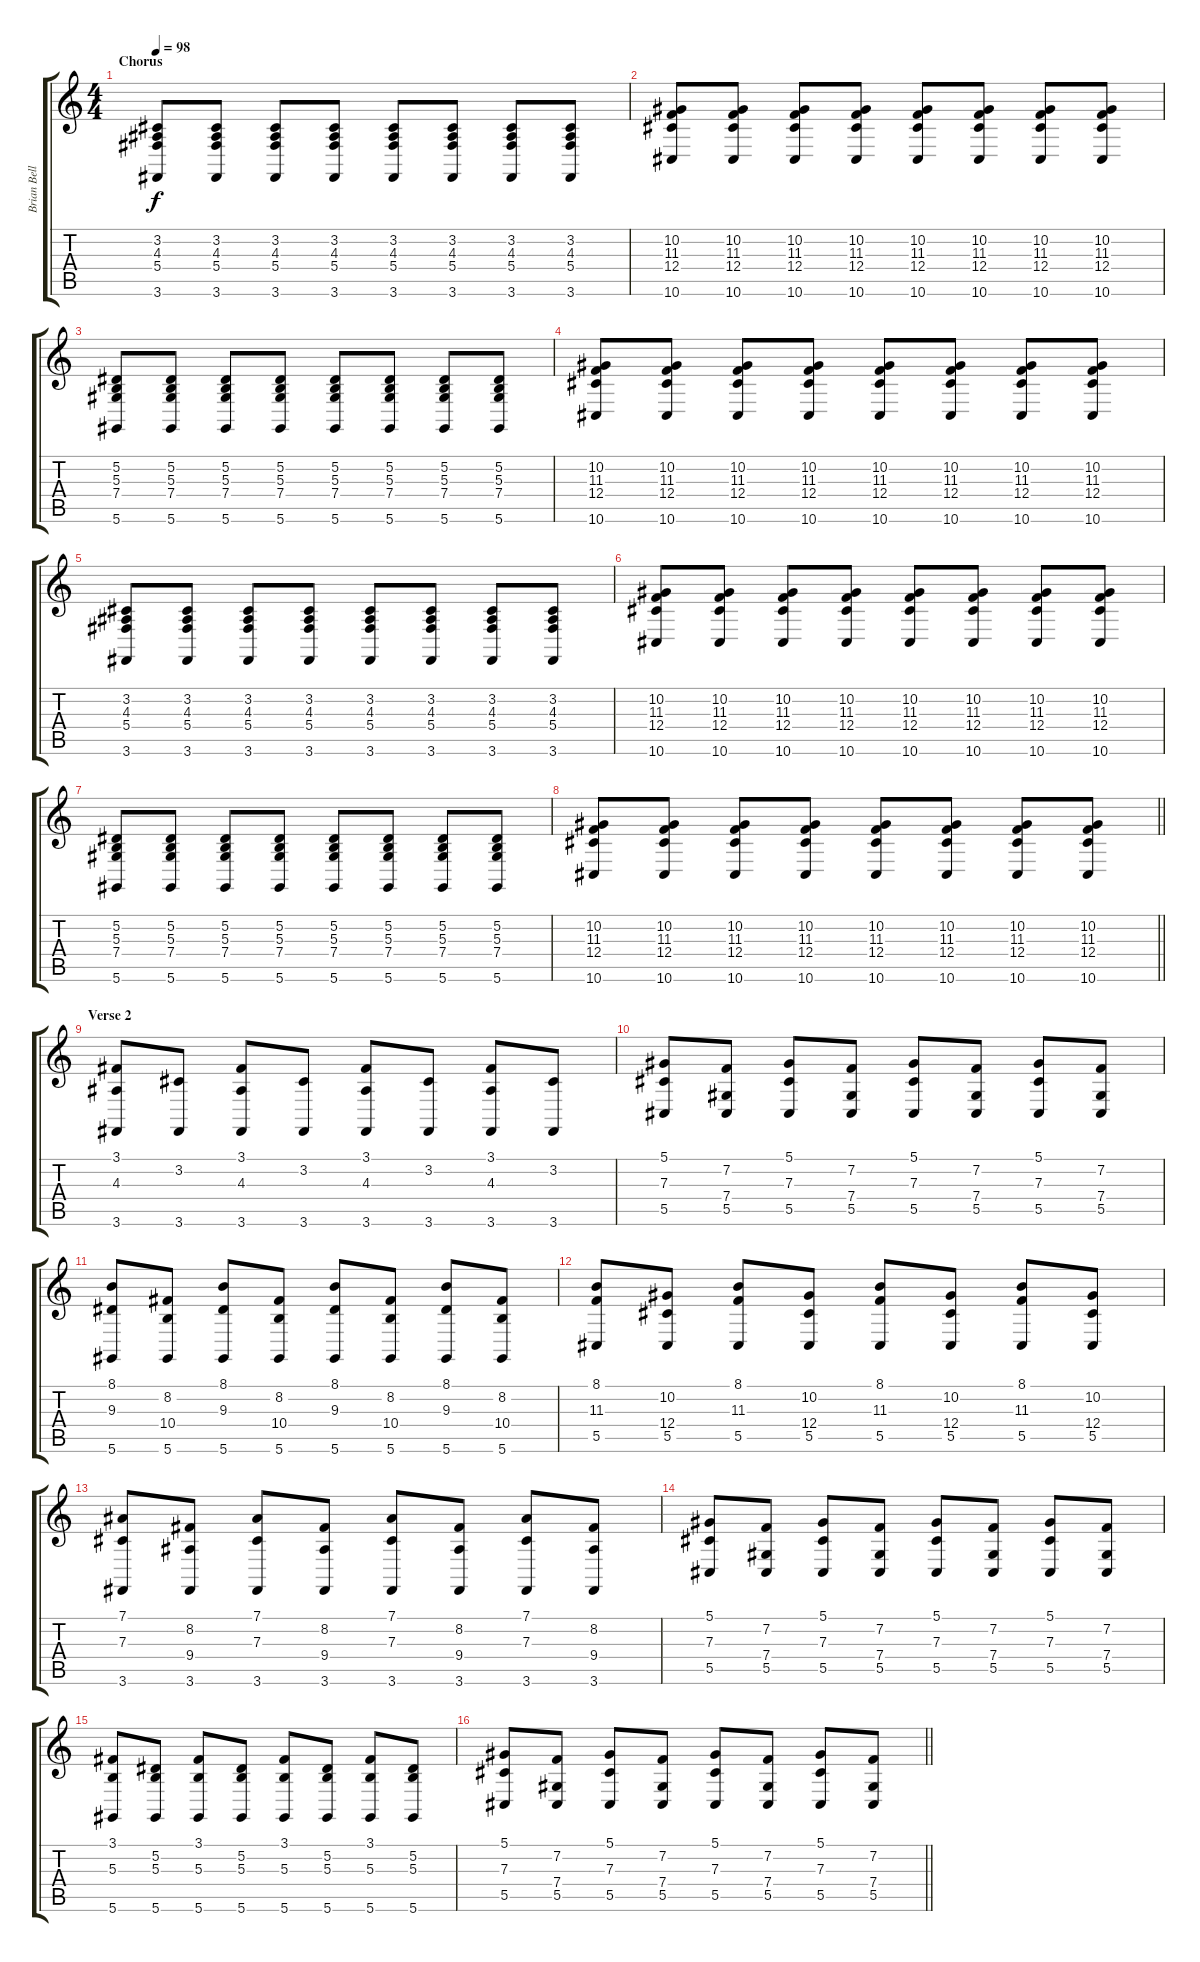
\track ("Brian Bell - Piano" "Brian Bell") {instrument acousticgrandpiano}
\staff {score tabs}
\tuning (Eb4 Bb3 Gb3 Db3 Ab2 Eb2) {hide}
\ts (4 4)
\section ("" "Chorus")
\tempo 98
\clef g2
\ks c
(3.2 4.3 5.4 3.6).8{dy f} (3.2 4.3 5.4 3.6).8 (3.2 4.3 5.4 3.6).8 (3.2 4.3 5.4 3.6).8 (3.2 4.3 5.4 3.6).8 (3.2 4.3 5.4 3.6).8 (3.2 4.3 5.4 3.6).8 (3.2 4.3 5.4 3.6).8 |
(10.2 11.3 12.4 10.6).8 (10.2 11.3 12.4 10.6).8 (10.2 11.3 12.4 10.6).8 (10.2 11.3 12.4 10.6).8 (10.2 11.3 12.4 10.6).8 (10.2 11.3 12.4 10.6).8 (10.2 11.3 12.4 10.6).8 (10.2 11.3 12.4 10.6).8 |
(5.2 5.3 7.4 5.6).8 (5.2 5.3 7.4 5.6).8 (5.2 5.3 7.4 5.6).8 (5.2 5.3 7.4 5.6).8 (5.2 5.3 7.4 5.6).8 (5.2 5.3 7.4 5.6).8 (5.2 5.3 7.4 5.6).8 (5.2 5.3 7.4 5.6).8 |
(10.2 11.3 12.4 10.6).8 (10.2 11.3 12.4 10.6).8 (10.2 11.3 12.4 10.6).8 (10.2 11.3 12.4 10.6).8 (10.2 11.3 12.4 10.6).8 (10.2 11.3 12.4 10.6).8 (10.2 11.3 12.4 10.6).8 (10.2 11.3 12.4 10.6).8 |
(3.2 4.3 5.4 3.6).8 (3.2 4.3 5.4 3.6).8 (3.2 4.3 5.4 3.6).8 (3.2 4.3 5.4 3.6).8 (3.2 4.3 5.4 3.6).8 (3.2 4.3 5.4 3.6).8 (3.2 4.3 5.4 3.6).8 (3.2 4.3 5.4 3.6).8 |
(10.2 11.3 12.4 10.6).8 (10.2 11.3 12.4 10.6).8 (10.2 11.3 12.4 10.6).8 (10.2 11.3 12.4 10.6).8 (10.2 11.3 12.4 10.6).8 (10.2 11.3 12.4 10.6).8 (10.2 11.3 12.4 10.6).8 (10.2 11.3 12.4 10.6).8 |
(5.2 5.3 7.4 5.6).8 (5.2 5.3 7.4 5.6).8 (5.2 5.3 7.4 5.6).8 (5.2 5.3 7.4 5.6).8 (5.2 5.3 7.4 5.6).8 (5.2 5.3 7.4 5.6).8 (5.2 5.3 7.4 5.6).8 (5.2 5.3 7.4 5.6).8 |
\barLineRight lightlight
(10.2 11.3 12.4 10.6).8 (10.2 11.3 12.4 10.6).8 (10.2 11.3 12.4 10.6).8 (10.2 11.3 12.4 10.6).8 (10.2 11.3 12.4 10.6).8 (10.2 11.3 12.4 10.6).8 (10.2 11.3 12.4 10.6).8 (10.2 11.3 12.4 10.6).8 |
\section ("" "Verse 2")
(3.1 4.3 3.6).8{volume 12 instrument acousticgrandpiano} (3.2 3.6).8 (3.1 4.3 3.6).8 (3.2 3.6).8 (3.1 4.3 3.6).8 (3.2 3.6).8 (3.1 4.3 3.6).8 (3.2 3.6).8 |
(5.1 7.3 5.5).8 (7.2 7.4 5.5).8 (5.1 7.3 5.5).8 (7.2 7.4 5.5).8 (5.1 7.3 5.5).8 (7.2 7.4 5.5).8 (5.1 7.3 5.5).8 (7.2 7.4 5.5).8 |
(8.1 9.3 5.6).8 (8.2 10.4 5.6).8 (8.1 9.3 5.6).8 (8.2 10.4 5.6).8 (8.1 9.3 5.6).8 (8.2 10.4 5.6).8 (8.1 9.3 5.6).8 (8.2 10.4 5.6).8 |
(8.1 11.3 5.5).8 (10.2 12.4 5.5).8 (8.1 11.3 5.5).8 (10.2 12.4 5.5).8 (8.1 11.3 5.5).8 (10.2 12.4 5.5).8 (8.1 11.3 5.5).8 (10.2 12.4 5.5).8 |
(7.1 7.3 3.6).8 (8.2 9.4 3.6).8 (7.1 7.3 3.6).8 (8.2 9.4 3.6).8 (7.1 7.3 3.6).8 (8.2 9.4 3.6).8 (7.1 7.3 3.6).8 (8.2 9.4 3.6).8 |
(5.1 7.3 5.5).8 (7.2 7.4 5.5).8 (5.1 7.3 5.5).8 (7.2 7.4 5.5).8 (5.1 7.3 5.5).8 (7.2 7.4 5.5).8 (5.1 7.3 5.5).8 (7.2 7.4 5.5).8 |
(3.1 5.3 5.6).8 (5.2 5.3 5.6).8 (3.1 5.3 5.6).8 (5.2 5.3 5.6).8 (3.1 5.3 5.6).8 (5.2 5.3 5.6).8 (3.1 5.3 5.6).8 (5.2 5.3 5.6).8 |
\barLineRight lightlight
(5.1 7.3 5.5).8 (7.2 7.4 5.5).8 (5.1 7.3 5.5).8 (7.2 7.4 5.5).8 (5.1 7.3 5.5).8 (7.2 7.4 5.5).8 (5.1 7.3 5.5).8 (7.2 7.4 5.5).8
